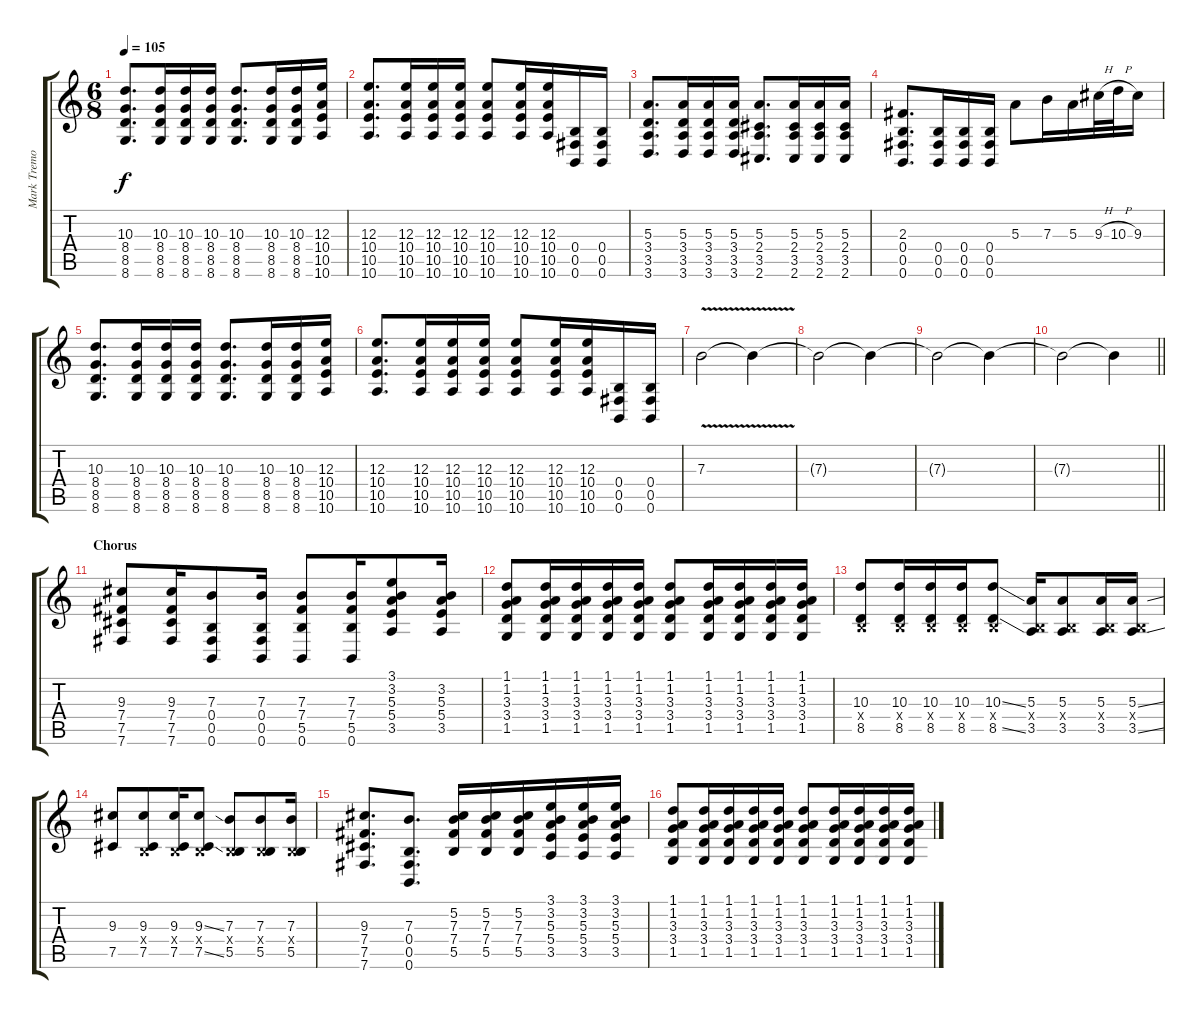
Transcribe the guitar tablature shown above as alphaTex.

\track ("Mark Tremonti (Lead Guitar)" "Mark Tremo") {instrument distortionguitar}
\staff {score tabs}
\tuning (Db4 Ab3 E3 B2 Gb2 B1) {hide}
\ts (6 8)
\tempo 105
\clef g2
\ks c
(10.3 8.4 8.5 8.6).8{d dy f volume 13} (10.3 8.4 8.5 8.6).16 (10.3 8.4 8.5 8.6).16 (10.3 8.4 8.5 8.6).16 (10.3 8.4 8.5 8.6).8{d} (10.3 8.4 8.5 8.6).16 (10.3 8.4 8.5 8.6).16 (12.3 10.4 10.5 10.6).16 |
(12.3 10.4 10.5 10.6).8{d} (12.3 10.4 10.5 10.6).16 (12.3 10.4 10.5 10.6).16 (12.3 10.4 10.5 10.6).16 (12.3 10.4 10.5 10.6).8 (12.3 10.4 10.5 10.6).16 (12.3 10.4 10.5 10.6).16 (0.4 0.5 0.6).16 (0.4 0.5 0.6).16 |
(5.3 3.4 3.5 3.6).8{d} (5.3 3.4 3.5 3.6).16 (5.3 3.4 3.5 3.6).16 (5.3 3.4 3.5 3.6).16 (5.3 2.4 3.5 2.6).8{d} (5.3 2.4 3.5 2.6).16 (5.3 2.4 3.5 2.6).16 (5.3 2.4 3.5 2.6).16 |
(2.3 0.4 0.5 0.6).8{d} (0.4 0.5 0.6).16 (0.4 0.5 0.6).16 (0.4 0.5 0.6).16 5.3.8 7.3.16 5.3.16 9.3{h}.32 10.3{h}.32 9.3.16 |
(10.3 8.4 8.5 8.6).8{d volume 13} (10.3 8.4 8.5 8.6).16 (10.3 8.4 8.5 8.6).16 (10.3 8.4 8.5 8.6).16 (10.3 8.4 8.5 8.6).8{d} (10.3 8.4 8.5 8.6).16 (10.3 8.4 8.5 8.6).16 (12.3 10.4 10.5 10.6).16 |
(12.3 10.4 10.5 10.6).8{d} (12.3 10.4 10.5 10.6).16 (12.3 10.4 10.5 10.6).16 (12.3 10.4 10.5 10.6).16 (12.3 10.4 10.5 10.6).8 (12.3 10.4 10.5 10.6).16 (12.3 10.4 10.5 10.6).16 (0.4 0.5 0.6).16 (0.4 0.5 0.6).16 |
7.3{v}.2{volume 16} 7.3{t}.4 |
7.3{t}.2 7.3{t}.4 |
7.3{t}.2 7.3{t}.4 |
\barLineRight lightlight
7.3{t}.2 7.3{t}.4 |
\section ("" "Chorus")
(9.3 7.4 7.5 7.6).8{volume 12} (9.3 7.4 7.5 7.6).16 (7.3 0.4 0.5 0.6).8 (7.3 0.4 0.5 0.6).16 (7.3 7.4 5.5 0.6).8 (7.3 7.4 5.5 0.6).16 (3.1 3.2 5.3 5.4 3.5).8 (3.2 5.3 5.4 3.5).16 |
(1.1 1.2 3.3 3.4 1.5).8 (1.1 1.2 3.3 3.4 1.5).16 (1.1 1.2 3.3 3.4 1.5).16 (1.1 1.2 3.3 3.4 1.5).16 (1.1 1.2 3.3 3.4 1.5).16 (1.1 1.2 3.3 3.4 1.5).8 (1.1 1.2 3.3 3.4 1.5).16 (1.1 1.2 3.3 3.4 1.5).16 (1.1 1.2 3.3 3.4 1.5).16 (1.1 1.2 3.3 3.4 1.5).16 |
(10.3 0.4{x} 8.5).8 (10.3 0.4{x} 8.5).16 (10.3 0.4{x} 8.5).16 (10.3 0.4{x} 8.5).16 (10.3{ss} 0.4{x} 8.5{ss}).8 (5.3 0.4{x} 3.5).16 (5.3 0.4{x} 3.5).8 (5.3 0.4{x} 3.5).16 (5.3{ss} 0.4{x} 3.5{ss}).16 |
(9.3 7.5).8 (9.3 0.4{x} 7.5).8 (9.3 0.4{x} 7.5).16 (9.3{ss} 0.4{x} 7.5{ss}).8 (7.3 0.4{x} 5.5).8 (7.3 0.4{x} 5.5).8 (7.3 0.4{x} 5.5).16 |
(9.3 7.4 7.5 7.6).8{d} (7.3 0.4 0.5 0.6).8{d} (5.2 7.3 7.4 5.5).16 (5.2 7.3 7.4 5.5).16 (5.2 7.3 7.4 5.5).16 (3.1 3.2 5.3 5.4 3.5).16 (3.1 3.2 5.3 5.4 3.5).16 (3.1 3.2 5.3 5.4 3.5).16 |
(1.1 1.2 3.3 3.4 1.5).8 (1.1 1.2 3.3 3.4 1.5).16 (1.1 1.2 3.3 3.4 1.5).16 (1.1 1.2 3.3 3.4 1.5).16 (1.1 1.2 3.3 3.4 1.5).16 (1.1 1.2 3.3 3.4 1.5).8 (1.1 1.2 3.3 3.4 1.5).16 (1.1 1.2 3.3 3.4 1.5).16 (1.1 1.2 3.3 3.4 1.5).16 (1.1 1.2 3.3 3.4 1.5).16
